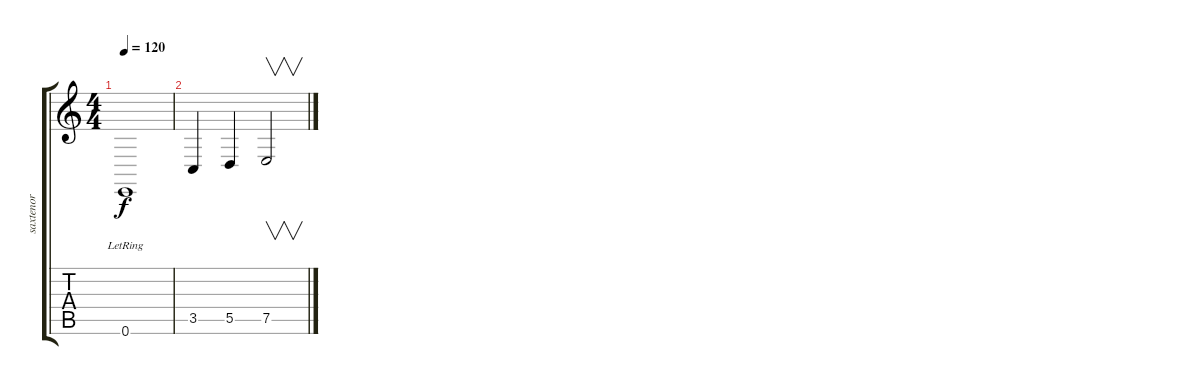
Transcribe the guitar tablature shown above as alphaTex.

\track ("saxtenor" "saxtenor") {instrument tenorsax}
\staff {score tabs}
\tuning (E4 B3 G3 D3 A2 E2) {hide}
\ts (4 4)
\tempo 120
\clef g2
\ks c
0.6{lr}.1{dy f} |
3.5.4 5.5.4 7.5.2{v}
